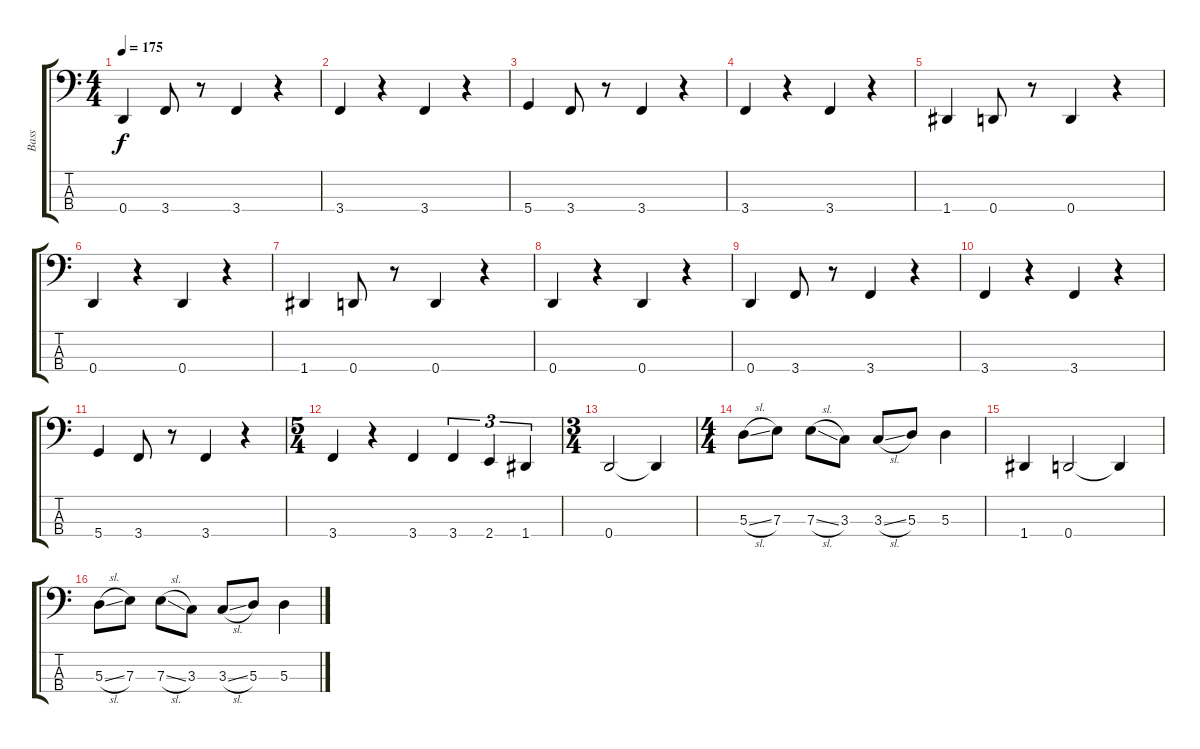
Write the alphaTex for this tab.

\track ("Bass" "Bass") {instrument electricbassfinger}
\staff {score tabs}
\tuning (G2 D2 A1 D1) {hide}
\ts (4 4)
\tempo 175
\clef f4
\ks c
0.4.4{dy f} 3.4.8 r.8 3.4.4 r.4 |
3.4.4 r.4 3.4.4 r.4 |
5.4.4 3.4.8 r.8 3.4.4 r.4 |
3.4.4 r.4 3.4.4 r.4 |
1.4.4 0.4.8 r.8 0.4.4 r.4 |
0.4.4 r.4 0.4.4 r.4 |
1.4.4 0.4.8 r.8 0.4.4 r.4 |
0.4.4 r.4 0.4.4 r.4 |
0.4.4 3.4.8 r.8 3.4.4 r.4 |
3.4.4 r.4 3.4.4 r.4 |
5.4.4 3.4.8 r.8 3.4.4 r.4 |
\ts (5 4)
3.4.4 r.4 3.4.4 3.4.4{tu (3 2)} 2.4.4{tu (3 2)} 1.4.4{tu (3 2)} |
\ts (3 4)
0.4.2 0.4{t}.4 |
\ts (4 4)
5.3{sl}.8 7.3.8 7.3{sl}.8 3.3.8 3.3{sl}.8 5.3.8 5.3.4 |
1.4.4 0.4.2 0.4{t}.4 |
5.3{sl}.8 7.3.8 7.3{sl}.8 3.3.8 3.3{sl}.8 5.3.8 5.3.4
